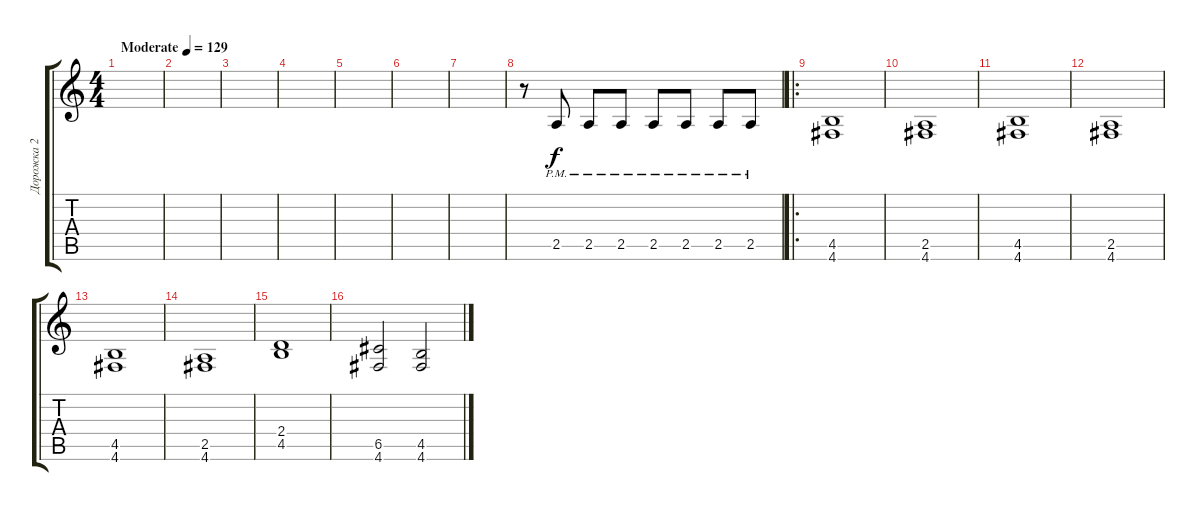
\track ("Дорожка 2" "Дорожка 2") {instrument distortionguitar}
\staff {score tabs}
\tuning (D4 A3 F3 C3 G2 D2) {hide}
\ts (4 4)
\tempo (129 "Moderate")
\clef g2
\ks c
|
|
|
|
|
|
|
r.8 2.5{pm}.8 2.5{pm}.8 2.5{pm}.8 2.5{pm}.8 2.5{pm}.8 2.5{pm}.8 2.5{pm}.8 |
\ro
(4.5 4.6).1 |
(2.5 4.6).1 |
(4.5 4.6).1 |
(2.5 4.6).1 |
(4.5 4.6).1 |
(2.5 4.6).1 |
(2.4 4.5).1 |
(6.5 4.6).2 (4.5 4.6).2
